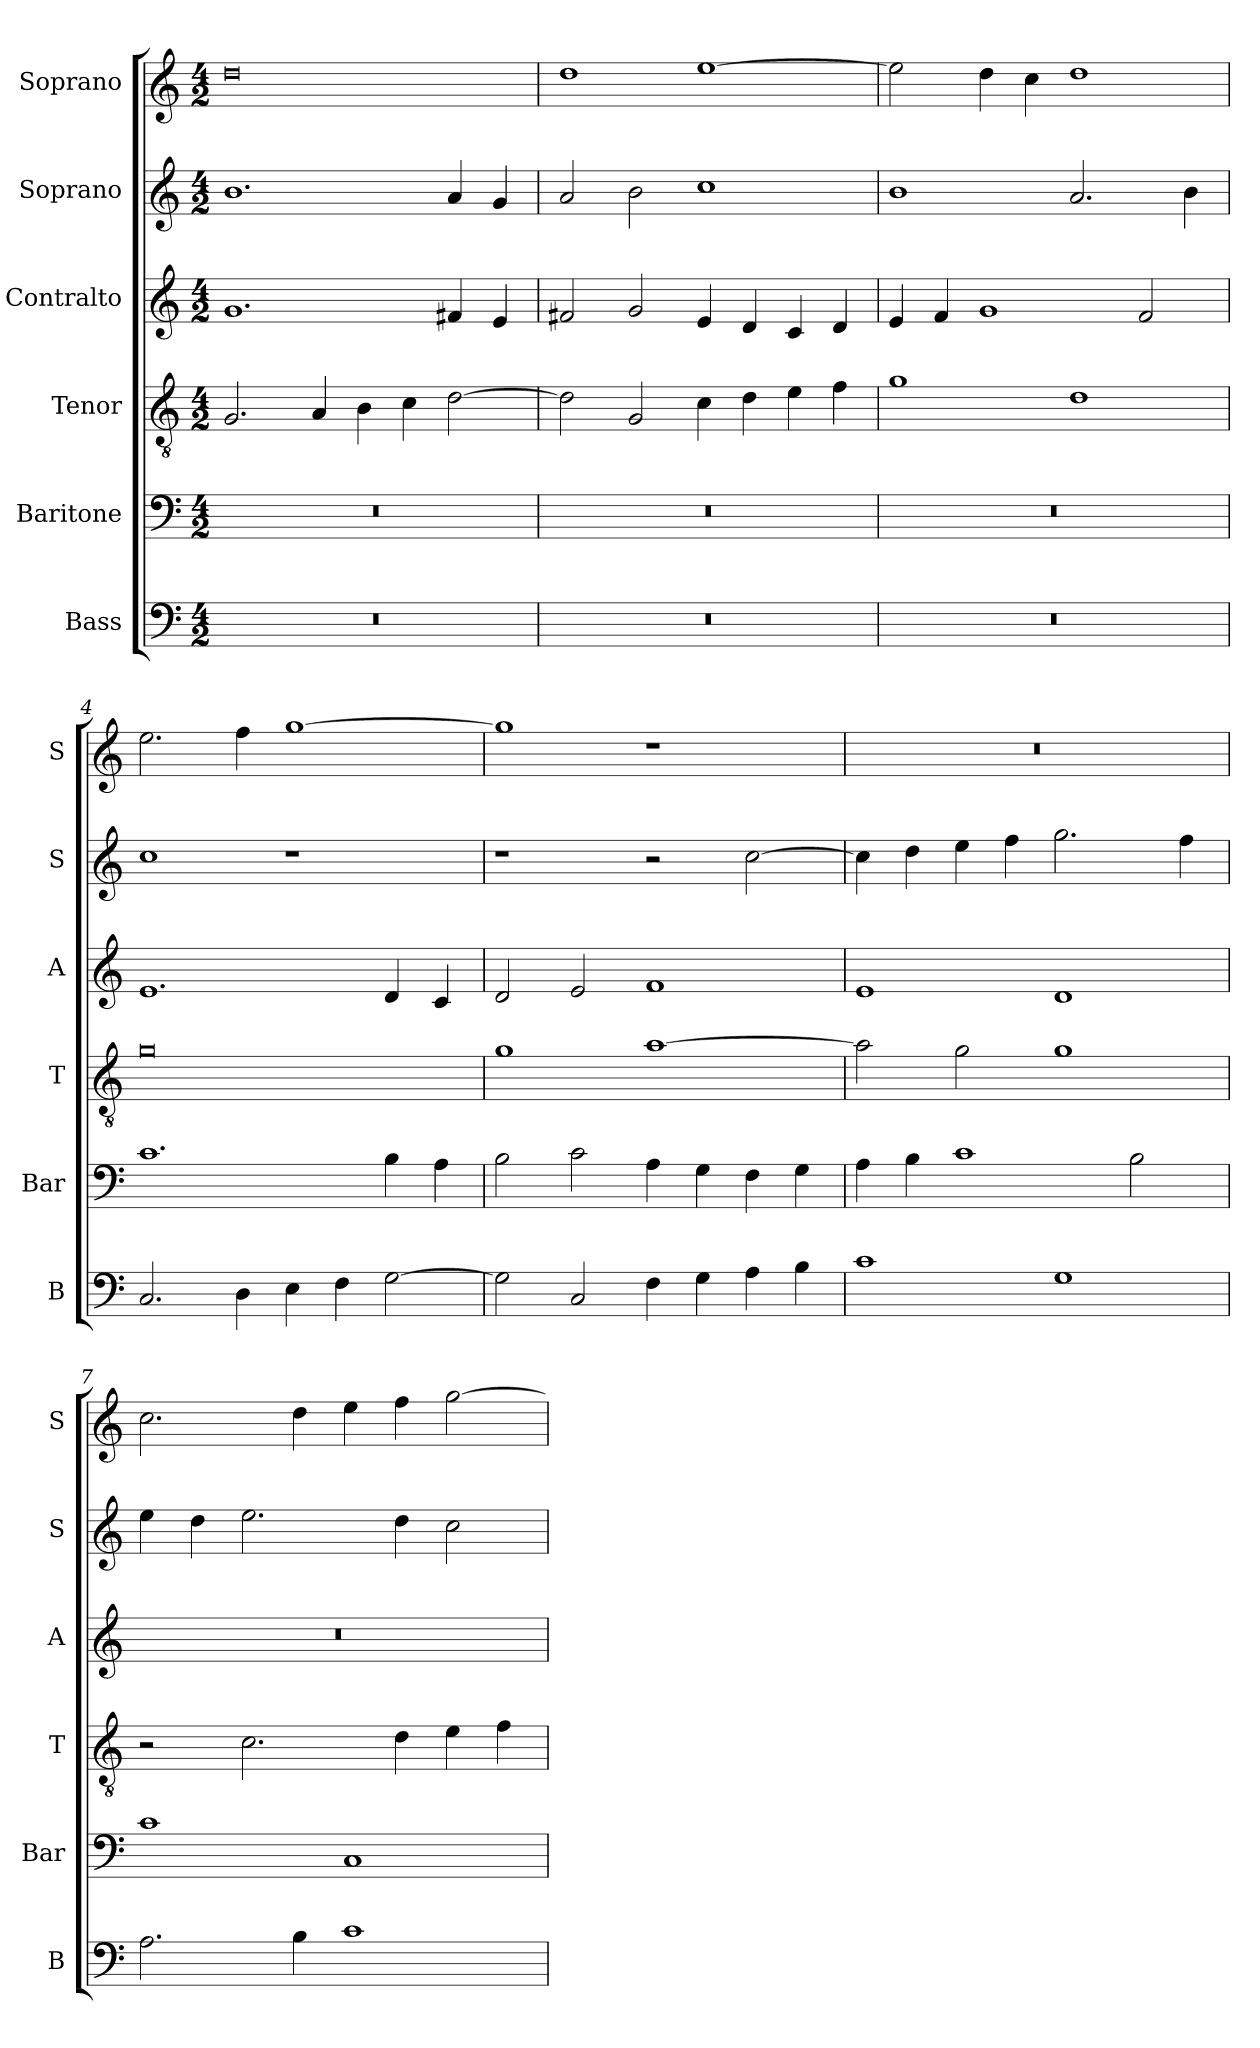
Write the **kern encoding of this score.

**kern	**kern	**kern	**kern	**kern	**kern
*part6	*part5	*part4	*part3	*part2	*part1
*staff6	*staff5	*staff4	*staff3	*staff2	*staff1
*I"Bass	*I"Baritone	*I"Tenor	*I"Contralto	*I"Soprano	*I"Soprano
*I'B	*I'Bar	*I'T	*I'A	*I'S	*I'S
*clefF4	*clefF4	*clefGv2	*clefG2	*clefG2	*clefG2
*k[]	*k[]	*k[]	*k[]	*k[]	*k[]
*G:mix	*G:mix	*G:mix	*G:mix	*G:mix	*G:mix
*M4/2	*M4/2	*M4/2	*M4/2	*M4/2	*M4/2
=1	=1	=1	=1	=1	=1
0r	0r	2.G	1.g	1.b	0dd
.	.	4A	.	.	.
.	.	4B	.	.	.
.	.	4c	.	.	.
.	.	[2d	4f#X	4a	.
.	.	.	4e	4g	.
=2	=2	=2	=2	=2	=2
0r	0r	2d]	2f#X	2a	1dd
.	.	2G	2g	2b	.
.	.	4c	4e	1cc	[1ee
.	.	4d	4d	.	.
.	.	4e	4c	.	.
.	.	4f	4d	.	.
=3	=3	=3	=3	=3	=3
0r	0r	1g	4e	1b	2ee]
.	.	.	4f	.	.
.	.	.	1g	.	4dd
.	.	.	.	.	4cc
.	.	1d	.	2.a	1dd
.	.	.	2f	.	.
.	.	.	.	4b	.
=4	=4	=4	=4	=4	=4
2.C	1.c	0g	1.e	1cc	2.ee
4D	.	.	.	.	4ff
4E	.	.	.	1r	[1gg
4F	.	.	.	.	.
[2G	4B	.	4d	.	.
.	4A	.	4c	.	.
=5	=5	=5	=5	=5	=5
2G]	2B	1g	2d	1r	1gg]
2C	2c	.	2e	.	.
4F	4A	[1a	1f	2r	1r
4G	4G	.	.	.	.
4A	4F	.	.	[2cc	.
4B	4G	.	.	.	.
=6	=6	=6	=6	=6	=6
1c	4A	2a]	1e	4cc]	0r
.	4B	.	.	4dd	.
.	1c	2g	.	4ee	.
.	.	.	.	4ff	.
1G	.	1g	1d	2.gg	.
.	2B	.	.	.	.
.	.	.	.	4ff	.
=7	=7	=7	=7	=7	=7
2.A	1c	2r	0r	4ee	2.cc
.	.	.	.	4dd	.
.	.	2.c	.	2.ee	.
4B	.	.	.	.	4dd
1c	1C	.	.	.	4ee
.	.	4d	.	4dd	4ff
.	.	4e	.	2cc	[2gg
.	.	4f	.	.	.
=	=	=	=	=	=
*-	*-	*-	*-	*-	*-
